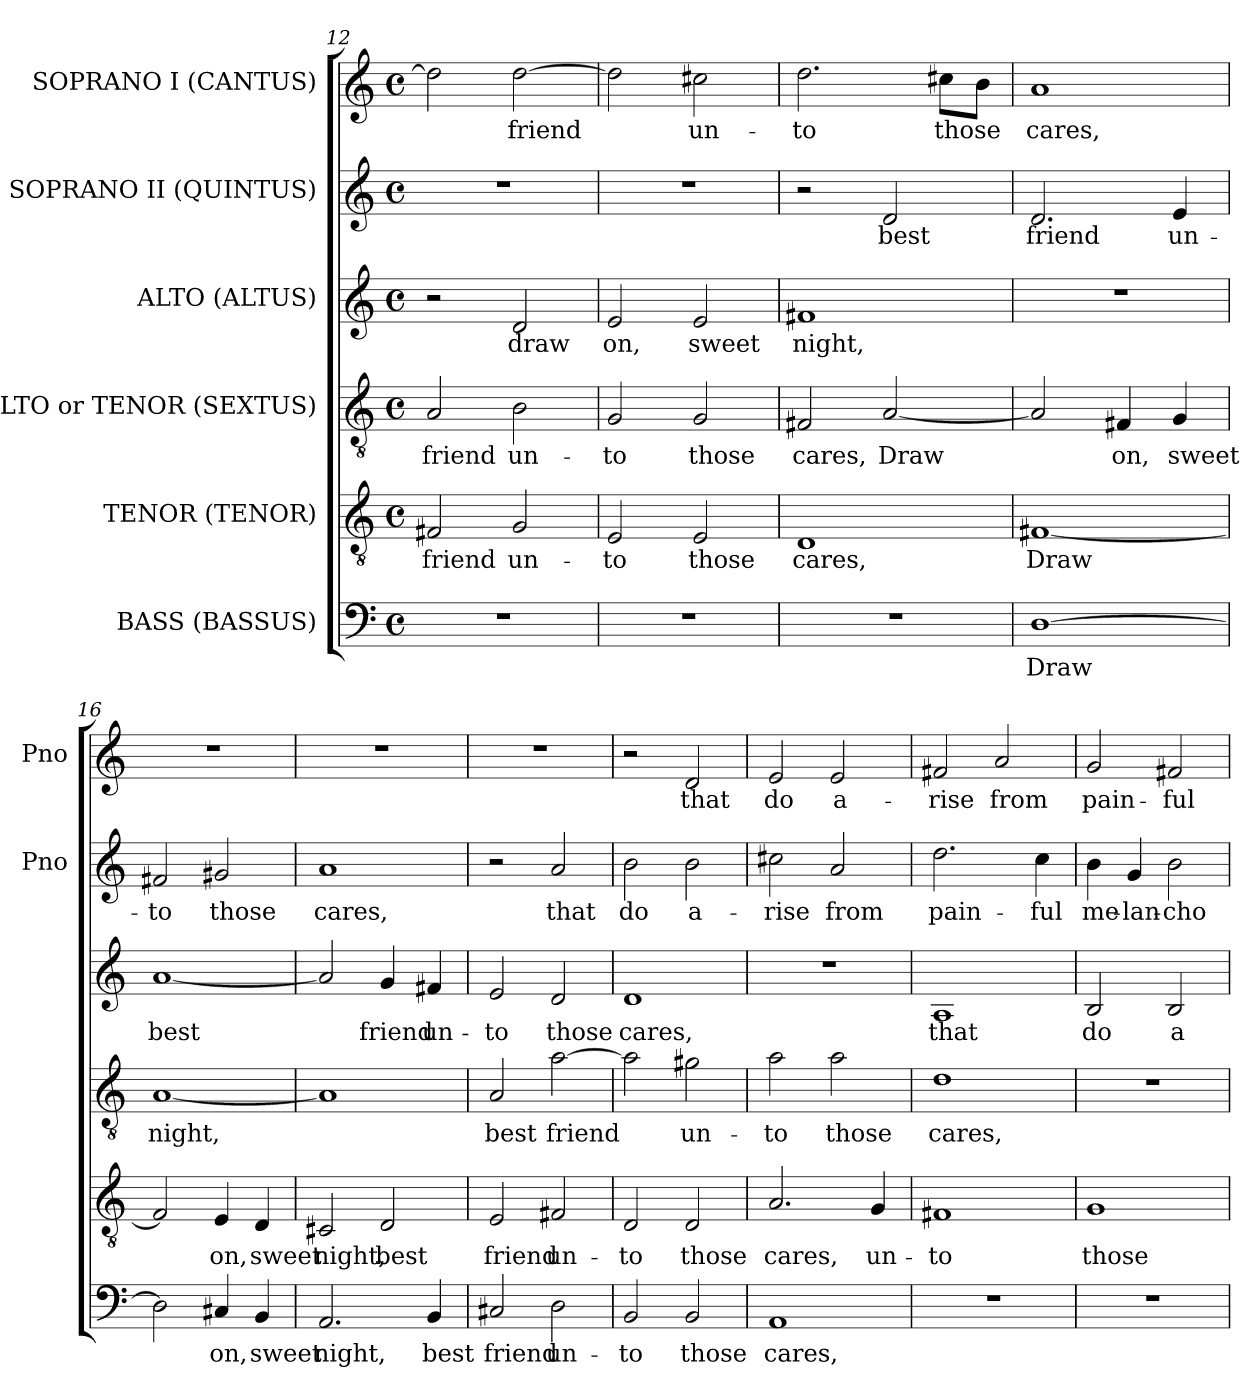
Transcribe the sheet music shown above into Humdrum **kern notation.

**kern	**text	**kern	**text	**kern	**text	**kern	**text	**kern	**text	**kern	**text
*part6	*part6	*part5	*part5	*part4	*part4	*part3	*part3	*part2	*part2	*part1	*part1
*staff6	*staff6	*staff5	*staff5	*staff4	*staff4	*staff3	*staff3	*staff2	*staff2	*staff1	*staff1
*I"BASS (BASSUS)	*	*I"TENOR (TENOR)	*	*I"ALTO or TENOR (SEXTUS)	*	*I"ALTO (ALTUS)	*	*I"SOPRANO II (QUINTUS)	*	*I"SOPRANO I (CANTUS)	*
*	*	*	*	*	*	*	*	*I'Pno	*	*I'Pno	*
*clefF4	*	*clefGv2	*	*clefGv2	*	*clefG2	*	*clefG2	*	*clefG2	*
*k[]	*	*k[]	*	*k[]	*	*k[]	*	*k[]	*	*k[]	*
*C:	*	*C:	*	*C:	*	*C:	*	*C:	*	*C:	*
*M4/4	*	*M4/4	*	*M4/4	*	*M4/4	*	*M4/4	*	*M4/4	*
*met(c)	*	*met(c)	*	*met(c)	*	*met(c)	*	*met(c)	*	*met(c)	*
=12	=12	=12	=12	=12	=12	=12	=12	=12	=12	=12	=12
1r	.	2F#X/	friend	2A/	friend	2r	.	1r	.	2dd\]	.
.	.	2G/	un-	2B\	un-	2d/	draw	.	.	[2dd\	friend
=13	=13	=13	=13	=13	=13	=13	=13	=13	=13	=13	=13
1r	.	2E/	-­to	2G/	-­to	2e/	on,	1r	.	2dd\]	.
.	.	2E/	those	2G/	those	2e/	sweet	.	.	2cc#X\	un-
!!LO:PB:g=z
=14	=14	=14	=14	=14	=14	=14	=14	=14	=14	=14	=14
1r	.	1D	cares,	2F#X/	cares,	1f#X	night,	2r	.	2.dd\	-to
.	.	.	.	[2A/	Draw	.	.	2d/	best	.	.
.	.	.	.	.	.	.	.	.	.	8cc#X\L	those
.	.	.	.	.	.	.	.	.	.	8b\J	.
=15	=15	=15	=15	=15	=15	=15	=15	=15	=15	=15	=15
[1D	Draw	[1F#X	Draw	2A/]	.	1r	.	2.d/	friend	1a	cares,
.	.	.	.	4F#X/	on,	.	.	.	.	.	.
.	.	.	.	4G/	sweet	.	.	4e/	un-	.	.
=16	=16	=16	=16	=16	=16	=16	=16	=16	=16	=16	=16
2D\]	.	2F#/]	.	[1A	night,	[1a	best	2f#X/	-to	1r	.
4C#X/	on,	4E/	on,	.	.	.	.	2g#X/	those	.	.
4BB/	sweet	4D/	sweet	.	.	.	.	.	.	.	.
=17	=17	=17	=17	=17	=17	=17	=17	=17	=17	=17	=17
2.AA/	night,	2C#X/	night,	1A]	.	2a/]	.	1a	cares,	1r	.
.	.	2D/	best	.	.	4g/	friend	.	.	.	.
4BB/	best	.	.	.	.	4f#X/	un-	.	.	.	.
=18	=18	=18	=18	=18	=18	=18	=18	=18	=18	=18	=18
2C#X/	friend	2E/	friend	2A/	best	2e/	-to	2r	.	1r	.
2D\	un-	2F#X/	un-	[2a\	friend	2d/	those	2a/	that	.	.
=19	=19	=19	=19	=19	=19	=19	=19	=19	=19	=19	=19
2BB/	-to	2D/	-to	2a\]	.	1d	cares,	2b\	do	2r	.
2BB/	those	2D/	those	2g#X\	un-	.	.	2b\	a-	2d/	that
!!LO:LB:g=z
=20	=20	=20	=20	=20	=20	=20	=20	=20	=20	=20	=20
1AA	cares,	2.A/	cares,	2a\	-­to	1r	.	2cc#X\	-­rise	2e/	do
.	.	.	.	2a\	those	.	.	2a/	from	2e/	a-
.	.	4G/	un-	.	.	.	.	.	.	.	.
=21	=21	=21	=21	=21	=21	=21	=21	=21	=21	=21	=21
1r	.	1F#X	-to	1d	cares,	1A	that	2.dd\	pain-	2f#X/	-rise
.	.	.	.	.	.	.	.	.	.	2a/	from
.	.	.	.	.	.	.	.	4cc\	-ful	.	.
=22	=22	=22	=22	=22	=22	=22	=22	=22	=22	=22	=22
1r	.	1G	those	1r	.	2B/	do	4b\	me-	2g/	pain-
.	.	.	.	.	.	.	.	4g/	-lan-	.	.
.	.	.	.	.	.	2B/	a-	2b\	-cho-	2f#X/	-ful
=	=	=	=	=	=	=	=	=	=	=	=
*-	*-	*-	*-	*-	*-	*-	*-	*-	*-	*-	*-
